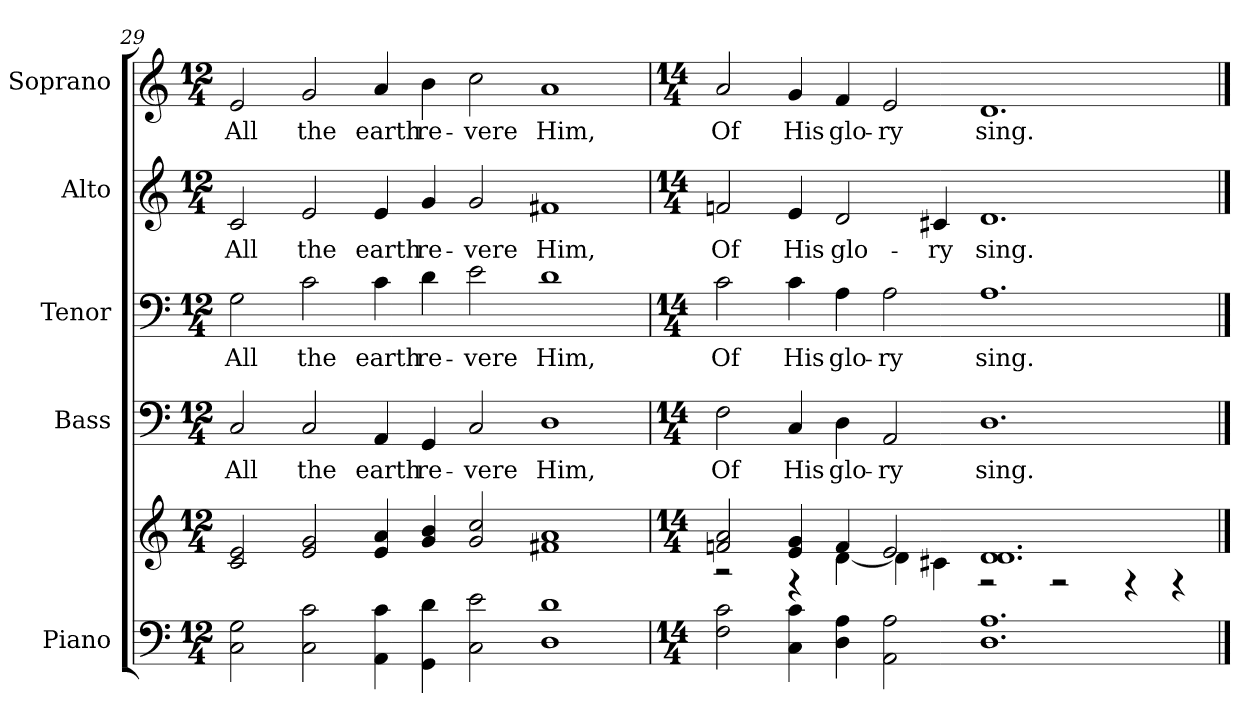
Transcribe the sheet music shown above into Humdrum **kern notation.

**kern	**kern	**kern	**text	**kern	**text	**kern	**text	**kern	**text
*part5	*part5	*part4	*part4	*part3	*part3	*part2	*part2	*part1	*part1
*staff6	*staff5	*staff4	*staff4	*staff3	*staff3	*staff2	*staff2	*staff1	*staff1
*I"Piano	*	*I"Bass	*	*I"Tenor	*	*I"Alto	*	*I"Soprano	*
*I'Pno.	*	*I'B.	*	*I'T.	*	*I'A.	*	*I'S.	*
*clefF4	*clefG2	*clefF4	*	*clefF4	*	*clefG2	*	*clefG2	*
*k[]	*k[]	*k[]	*	*k[]	*	*k[]	*	*k[]	*
*C:	*C:	*C:	*	*C:	*	*C:	*	*C:	*
*M12/4	*M12/4	*M12/4	*	*M12/4	*	*M12/4	*	*M12/4	*
=29	=29	=29	=29	=29	=29	=29	=29	=29	=29
!	!	!	!LO:LY:b:color=#000000	!	!	!	!	!	!
!	!	!	!	!	!LO:LY:b:color=#000000	!	!	!	!
!	!	!	!	!	!	!	!LO:LY:b:color=#000000	!	!
!	!	!	!	!	!	!	!	!	!LO:LY:b:color=#000000
2Ci\ 2Gi	2ci/ 2ei	2Ci/	All	2Gi\	All	2ci/	All	2ei/	All
!	!	!	!LO:LY:b:color=#000000	!	!	!	!	!	!
!	!	!	!	!	!LO:LY:b:color=#000000	!	!	!	!
!	!	!	!	!	!	!	!LO:LY:b:color=#000000	!	!
!	!	!	!	!	!	!	!	!	!LO:LY:b:color=#000000
2Ci\ 2ci	2ei/ 2gi	2Ci/	the	2ci\	the	2ei/	the	2gi/	the
!	!	!	!LO:LY:b:color=#000000	!	!	!	!	!	!
!	!	!	!	!	!LO:LY:b:color=#000000	!	!	!	!
!	!	!	!	!	!	!	!LO:LY:b:color=#000000	!	!
!	!	!	!	!	!	!	!	!	!LO:LY:b:color=#000000
4AAi\ 4ci	4ei/ 4ai	4AAi/	earth	4ci\	earth	4ei/	earth	4ai/	earth
!	!	!	!LO:LY:b:color=#000000	!	!	!	!	!	!
!	!	!	!	!	!LO:LY:b:color=#000000	!	!	!	!
!	!	!	!	!	!	!	!LO:LY:b:color=#000000	!	!
!	!	!	!	!	!	!	!	!	!LO:LY:b:color=#000000
4GGi\ 4di	4gi/ 4bi	4GGi/	re-	4di\	re-	4gi/	re-	4bi\	re-
!	!	!	!LO:LY:b:color=#000000	!	!	!	!	!	!
!	!	!	!	!	!LO:LY:b:color=#000000	!	!	!	!
!	!	!	!	!	!	!	!LO:LY:b:color=#000000	!	!
!	!	!	!	!	!	!	!	!	!LO:LY:b:color=#000000
2Ci\ 2ei	2gi/ 2cci	2Ci/	-vere	2ei\	-vere	2gi/	-vere	2cci\	-vere
!	!	!	!LO:LY:b:color=#000000	!	!	!	!	!	!
!	!	!	!	!	!LO:LY:b:color=#000000	!	!	!	!
!	!	!	!	!	!	!	!LO:LY:b:color=#000000	!	!
!	!	!	!	!	!	!	!	!	!LO:LY:b:color=#000000
1Di 1di	1f#Xi 1ai	1Di	Him,	1di	Him,	1f#Xi	Him,	1ai	Him,
=30	=30	=30	=30	=30	=30	=30	=30	=30	=30
*M14/4	*M14/4	*M14/4	*	*M14/4	*	*M14/4	*	*M14/4	*
*	*^	*	*	*	*	*	*	*	*
!	!	!	!	!LO:LY:b:color=#000000	!	!	!	!	!	!
!	!	!	!	!	!	!LO:LY:b:color=#000000	!	!	!	!
!	!	!	!	!	!	!	!	!LO:LY:b:color=#000000	!	!
!	!	!	!	!	!	!	!	!	!	!LO:LY:b:color=#000000
2Fi\ 2ci	2fni/ 2ai	2r	2Fi\	Of	2ci\	Of	2fni/	Of	2ai/	Of
!	!	!	!	!LO:LY:b:color=#000000	!	!	!	!	!	!
!	!	!	!	!	!	!LO:LY:b:color=#000000	!	!	!	!
!	!	!	!	!	!	!	!	!LO:LY:b:color=#000000	!	!
!	!	!	!	!	!	!	!	!	!	!LO:LY:b:color=#000000
4Ci\ 4ci	4ei/ 4gi	4r	4Ci/	His	4ci\	His	4ei/	His	4gi/	His
!	!	!	!	!LO:LY:b:color=#000000	!	!	!	!	!	!
!	!	!	!	!	!	!LO:LY:b:color=#000000	!	!	!	!
!	!	!	!	!	!	!	!	!LO:LY:b:color=#000000	!	!
!	!	!	!	!	!	!	!	!	!	!LO:LY:b:color=#000000
4Di\ 4Ai	4fi/	[<4di\	4Di\	glo-	4Ai\	glo-	2di/	glo-	4fi/	glo-
!	!	!	!	!LO:LY:b:color=#000000	!	!	!	!	!	!
!	!	!	!	!	!	!LO:LY:b:color=#000000	!	!	!	!
!	!	!	!	!	!	!	!	!	!	!LO:LY:b:color=#000000
2AAi\ 2Ai	2ei/	4di\]	2AAi/	-ry	2Ai\	-ry	.	.	2ei/	-ry
!	!	!	!	!	!	!	!	!LO:LY:b:color=#000000	!	!
.	.	4c#Xi\	.	.	.	.	4c#Xi/	-ry	.	.
!	!	!	!	!LO:LY:b:color=#000000	!	!	!	!	!	!
!	!	!	!	!	!	!LO:LY:b:color=#000000	!	!	!	!
!	!	!	!	!	!	!	!	!LO:LY:b:color=#000000	!	!
!	!	!	!	!	!	!	!	!	!	!LO:LY:b:color=#000000
1.Di 1.Ai	1.di 1.di	2r	1.Di	sing.	1.Ai	sing.	1.di	sing.	1.di	sing.
.	.	2r	.	.	.	.	.	.	.	.
.	.	4r	.	.	.	.	.	.	.	.
.	.	4r	.	.	.	.	.	.	.	.
*	*v	*v	*	*	*	*	*	*	*	*
==	==	==	==	==	==	==	==	==	==
*-	*-	*-	*-	*-	*-	*-	*-	*-	*-
